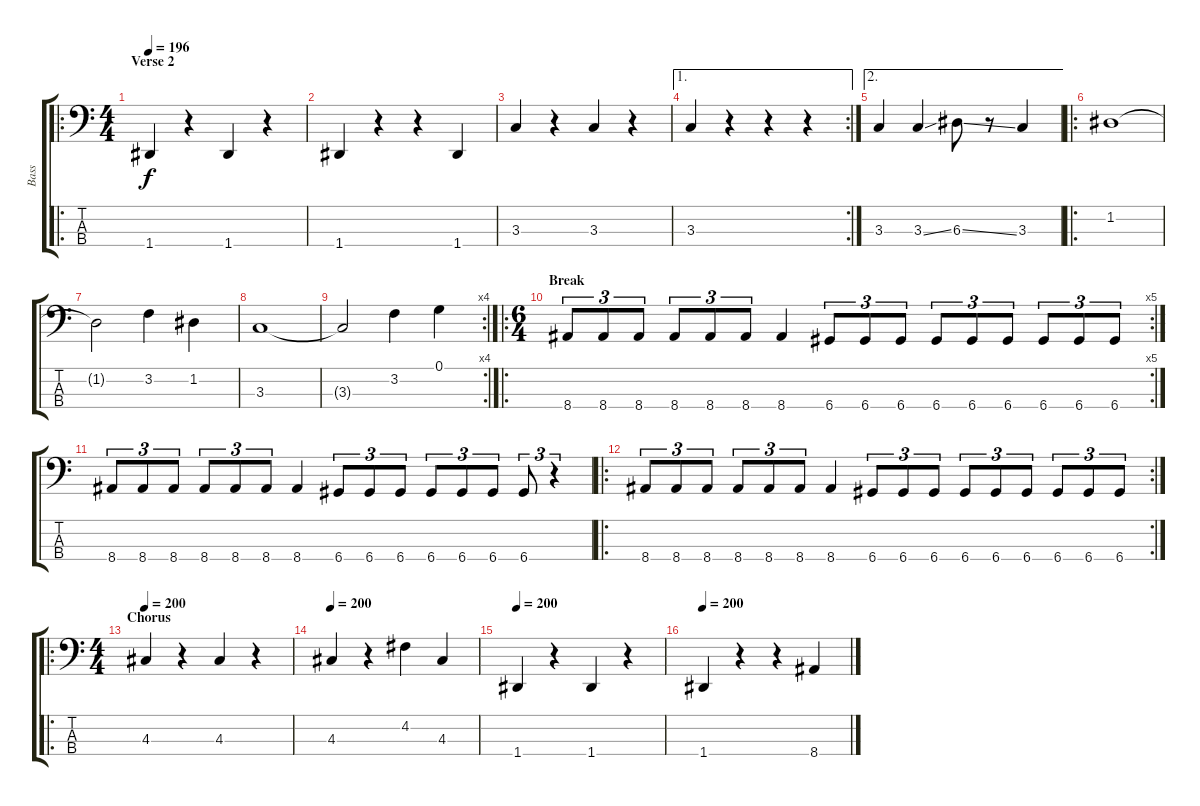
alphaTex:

\track ("Bass" "Bass") {instrument electricbassfinger}
\staff {score tabs}
\tuning (G2 D2 A1 D1) {hide}
\ro
\ts (4 4)
\section ("" "Verse 2")
\tempo 196
\clef f4
\ks c
1.4.4{dy f} r.4 1.4.4 r.4 |
1.4.4 r.4 r.4 1.4.4 |
3.3.4 r.4 3.3.4 r.4 |
\ae 1
\rc 2
3.3.4 r.4 r.4 r.4 |
\ae 2
3.3.4 3.3{ss}.4 6.3{ss}.8 r.8 3.3.4 |
\ro
1.2.1{volume 10} |
1.2{t}.2 3.2.4 1.2.4 |
3.3.1 |
\rc 4
3.3{t}.2 3.2.4 0.1.4 |
\ro
\rc 5
\ts (6 4)
\section ("" "Break")
8.4.8{tu (3 2) volume 12} 8.4.8{tu (3 2)} 8.4.8{tu (3 2)} 8.4.8{tu (3 2)} 8.4.8{tu (3 2)} 8.4.8{tu (3 2)} 8.4.4 6.4.8{tu (3 2)} 6.4.8{tu (3 2)} 6.4.8{tu (3 2)} 6.4.8{tu (3 2)} 6.4.8{tu (3 2)} 6.4.8{tu (3 2)} 6.4.8{tu (3 2)} 6.4.8{tu (3 2)} 6.4.8{tu (3 2)} |
8.4.8{tu (3 2) volume 12} 8.4.8{tu (3 2)} 8.4.8{tu (3 2)} 8.4.8{tu (3 2)} 8.4.8{tu (3 2)} 8.4.8{tu (3 2)} 8.4.4 6.4.8{tu (3 2)} 6.4.8{tu (3 2)} 6.4.8{tu (3 2)} 6.4.8{tu (3 2)} 6.4.8{tu (3 2)} 6.4.8{tu (3 2)} 6.4.8{tu (3 2)} r.4{tu (3 2)} |
\ro
\rc 2
8.4.8{tu (3 2) volume 12} 8.4.8{tu (3 2)} 8.4.8{tu (3 2)} 8.4.8{tu (3 2)} 8.4.8{tu (3 2)} 8.4.8{tu (3 2)} 8.4.4 6.4.8{tu (3 2)} 6.4.8{tu (3 2)} 6.4.8{tu (3 2)} 6.4.8{tu (3 2)} 6.4.8{tu (3 2)} 6.4.8{tu (3 2)} 6.4.8{tu (3 2)} 6.4.8{tu (3 2)} 6.4.8{tu (3 2)} |
\ro
\ts (4 4)
\section ("" "Chorus")
\tempo 200
4.3.4 r.4 4.3.4 r.4 |
\tempo 200
4.3.4 r.4 4.2.4 4.3.4 |
\tempo 200
1.4.4 r.4 1.4.4 r.4 |
\tempo 200
1.4.4 r.4 r.4 8.4.4
